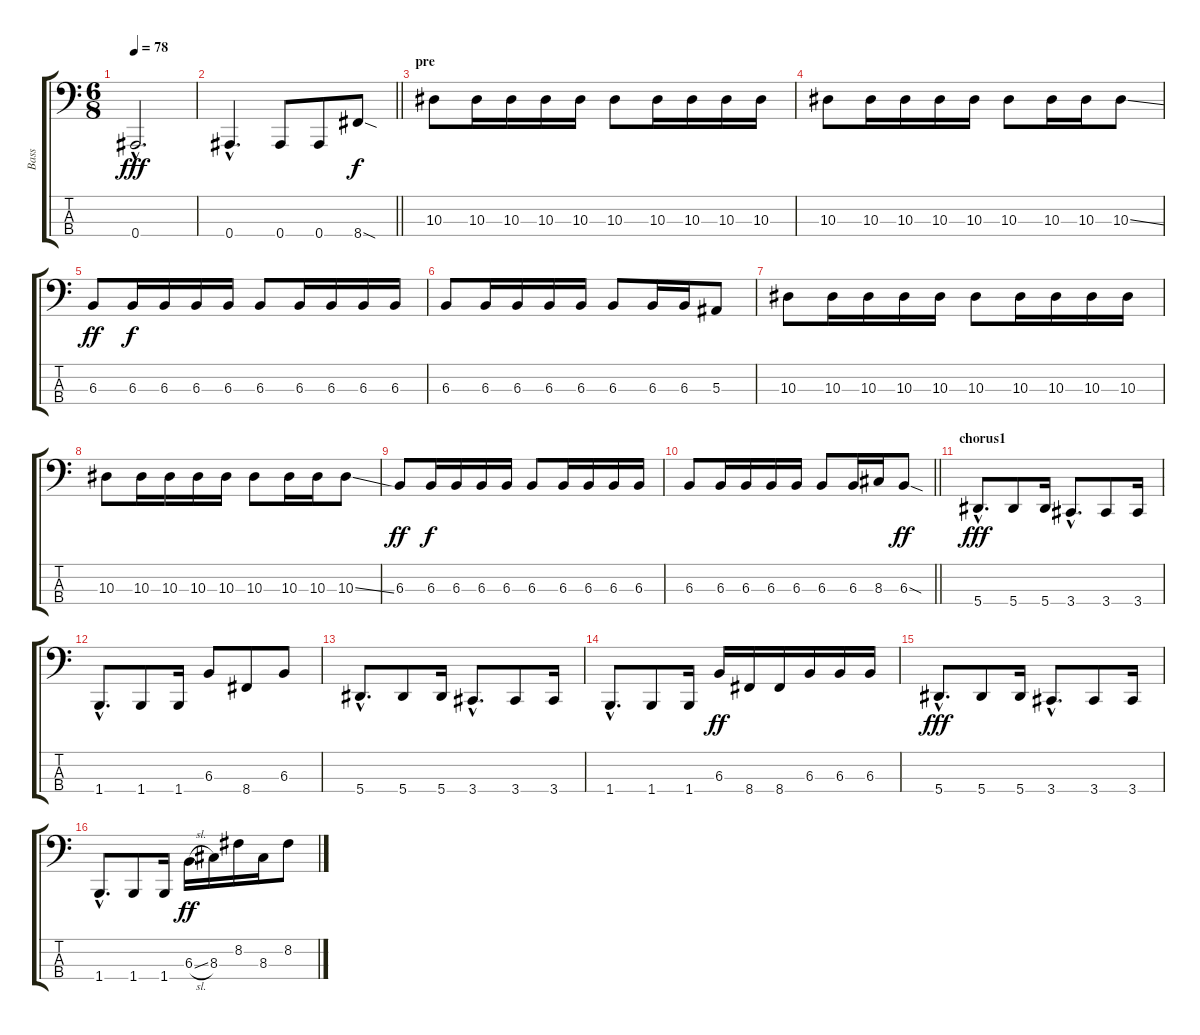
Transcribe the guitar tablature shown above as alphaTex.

\track ("Bass" "Bass") {instrument electricbassfinger}
\staff {score tabs}
\tuning (Eb2 Bb1 F1 Bb0) {hide}
\ts (6 8)
\tempo 78
\clef f4
\ks c
0.4{hac}.2{d dy fff} |
\barLineRight lightlight
0.4{hac}.4{d} 0.4.8 0.4.8 8.4{sod}.8{dy f} |
\section ("" "pre")
10.3.8{volume 13} 10.3.16 10.3.16 10.3.16 10.3.16 10.3.8 10.3.16 10.3.16 10.3.16 10.3.16 |
10.3.8 10.3.16 10.3.16 10.3.16 10.3.16 10.3.8 10.3.16 10.3.16 10.3{ss}.8 |
6.3.8{dy ff} 6.3.16{dy f} 6.3.16 6.3.16 6.3.16 6.3.8 6.3.16 6.3.16 6.3.16 6.3.16 |
6.3.8 6.3.16 6.3.16 6.3.16 6.3.16 6.3.8 6.3.16 6.3.16 5.3.8 |
10.3.8 10.3.16 10.3.16 10.3.16 10.3.16 10.3.8 10.3.16 10.3.16 10.3.16 10.3.16 |
10.3.8 10.3.16 10.3.16 10.3.16 10.3.16 10.3.8 10.3.16 10.3.16 10.3{ss}.8 |
6.3.8{dy ff} 6.3.16{dy f} 6.3.16 6.3.16 6.3.16 6.3.8 6.3.16 6.3.16 6.3.16 6.3.16 |
\barLineRight lightlight
6.3.8 6.3.16 6.3.16 6.3.16 6.3.16 6.3.8 6.3.16 8.3.16 6.3{sod}.8{dy ff} |
\section ("" "chorus1")
5.4{hac}.8{d dy fff volume 15} 5.4.8 5.4.16 3.4{hac}.8{d} 3.4.8 3.4.16 |
1.4{hac}.8{d} 1.4.8 1.4.16 6.3.8 8.4.8 6.3.8 |
5.4{hac}.8{d} 5.4.8 5.4.16 3.4{hac}.8{d} 3.4.8 3.4.16 |
1.4{hac}.8{d} 1.4.8 1.4.16 6.3.16{dy ff} 8.4.16 8.4.16 6.3.16 6.3.16 6.3.16 |
5.4{hac}.8{d dy fff} 5.4.8 5.4.16 3.4{hac}.8{d} 3.4.8 3.4.16 |
1.4{hac}.8{d} 1.4.8 1.4.16 6.3{sl}.16{dy ff} 8.3.16 8.2.16 8.3.16 8.2.8
